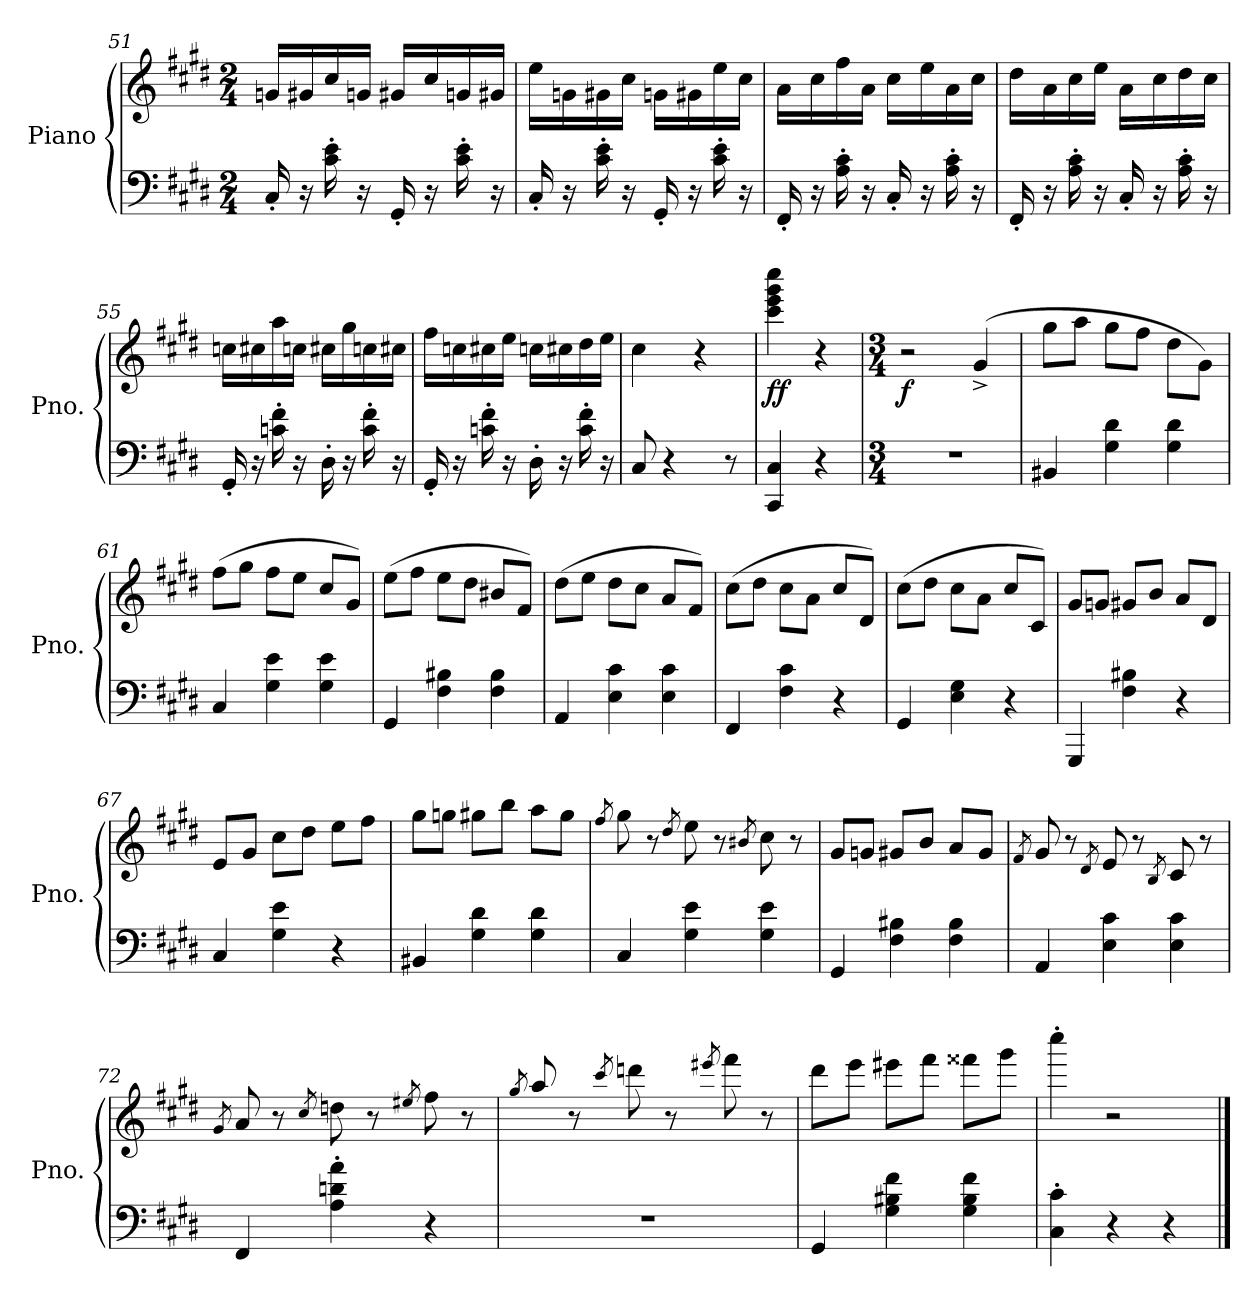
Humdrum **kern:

**kern	**kern	**dynam
*part1	*part1	*part1
*staff2	*staff1	*staff1/2
*I"Piano	*	*
*I'Pno.	*	*
*clefF4	*clefG2	*
*k[f#c#g#d#]	*k[f#c#g#d#]	*
*M2/4	*M2/4	*
*MM170	*MM170	*
=51	=51	=51
16C#'/	16gn/LL	.
16r	16g#X/	.
16c#\' 16e\'	16cc#/	.
16r	16gn/JJ	.
16GG#'/	16g#X/LL	.
16r	16cc#/	.
16c#\' 16e\'	16gn/	.
16r	16g#X/JJ	.
!!LO:LB:g=z
=52	=52	=52
16C#'/	16ee\LL	.
16r	16gn\	.
16c#\' 16e\'	16g#X\	.
16r	16cc#\JJ	.
16GG#'/	16gn\LL	.
16r	16g#X\	.
16c#\' 16e\'	16ee\	.
16r	16cc#\JJ	.
=53	=53	=53
16FF#'/	16a\LL	.
16r	16cc#\	.
16A\' 16c#\'	16ff#\	.
16r	16a\JJ	.
16C#'/	16cc#\LL	.
16r	16ee\	.
16A\' 16c#\'	16a\	.
16r	16cc#\JJ	.
=54	=54	=54
16FF#'/	16dd#\LL	.
16r	16a\	.
16A\' 16c#\'	16cc#\	.
16r	16ee\JJ	.
16C#'/	16a\LL	.
16r	16cc#\	.
16A\' 16c#\'	16dd#\	.
16r	16cc#\JJ	.
=55	=55	=55
16GG#'/	16ccn\LL	.
16r	16cc#X\	.
16cn\' 16f#\'	16aa\	.
16r	16ccn\JJ	.
16D#'\	16cc#X\LL	.
16r	16gg#\	.
16c\' 16f#\'	16ccn\	.
16r	16cc#X\JJ	.
!!LO:LB:g=z
=56	=56	=56
16GG#'/	16ff#\LL	.
16r	16ccn\	.
16cn\' 16f#\'	16cc#X\	.
16r	16ee\JJ	.
16D#'\	16ccn\LL	.
16r	16cc#X\	.
16c\' 16f#\'	16dd#\	.
16r	16ee\JJ	.
=57	=57	=57
8C#/	4cc#\	.
4r	.	.
.	4r	.
8r	.	.
=58	=58	=58
!	!	!LO:DY:b
4CC#/ 4C#/	4ccc#\ 4eee\ 4ggg#\ 4cccc#\	ff
4r	4r	.
=59	=59	=59
*M3/4	*M3/4	*
!	!	!LO:DY:b
2.r	2r	f
.	(4g#^/	.
=60	=60	=60
4BB#X/	8gg#\L	.
.	8aa\J	.
4G#\ 4d#\	8gg#\L	.
.	8ff#\J	.
4G#\ 4d#\	8dd#\L	.
.	8g#\J)	.
=61	=61	=61
*	*MM200	*
4C#/	(8ff#\L	.
.	8gg#\J	.
4G#\ 4e\	8ff#\L	.
.	8ee\J	.
4G#\ 4e\	8cc#/L	.
.	8g#/J)	.
!!LO:LB:g=z
=62	=62	=62
4GG#/	(8ee\L	.
.	8ff#\J	.
4F#\ 4B#X\	8ee\L	.
.	8dd#\J	.
4F#\ 4B#\	8b#X/L	.
.	8f#/J)	.
=63	=63	=63
4AA/	(8dd#\L	.
.	8ee\J	.
4E\ 4c#\	8dd#\L	.
.	8cc#\J	.
4E\ 4c#\	8a/L	.
.	8f#/J)	.
=64	=64	=64
4FF#/	(8cc#\L	.
.	8dd#\J	.
4F#\ 4c#\	8cc#\L	.
.	8a\J	.
4r	8cc#/L	.
.	8d#/J)	.
=65	=65	=65
4GG#/	(8cc#\L	.
.	8dd#\J	.
4E\ 4G#\	8cc#\L	.
.	8a\J	.
4r	8cc#/L	.
.	8c#/J)	.
=66	=66	=66
4GGG#/	8g#/L	.
.	8gn/J	.
4F#\ 4B#X\	8g#X/L	.
.	8b/J	.
4r	8a/L	.
.	8d#/J	.
=67	=67	=67
4C#/	8e/L	.
.	8g#/J	.
4G#\ 4e\	8cc#\L	.
.	8dd#\J	.
4r	8ee\L	.
.	8ff#\J	.
!!LO:LB:g=z
=68	=68	=68
4BB#X/	8gg#\L	.
.	8ggn\J	.
4G#\ 4d#\	8gg#X\L	.
.	8bb\J	.
4G#\ 4d#\	8aa\L	.
.	8gg#\J	.
=69	=69	=69
.	8qff#/	.
4C#/	8gg#\	.
.	8r	.
.	8qdd#/	.
4G#\ 4e\	8ee\	.
.	8r	.
.	8qb#X/	.
4G#\ 4e\	8cc#\	.
.	8r	.
=70	=70	=70
4GG#/	8g#/L	.
.	8gn/J	.
4F#\ 4B#X\	8g#X/L	.
.	8b/J	.
4F#\ 4B#\	8a/L	.
.	8g#/J	.
=71	=71	=71
.	8qf#/	.
4AA/	8g#/	.
.	8r	.
.	8qd#/	.
4E\ 4c#\	8e/	.
.	8r	.
.	8qB/	.
4E\ 4c#\	8c#/	.
.	8r	.
!!LO:LB:g=z
=72	=72	=72
.	8qg#/	.
4FF#/	8a/	.
.	8r	.
.	8qcc#/	.
4A\' 4dn\' 4a\'	8ddn\	.
.	8r	.
.	8qee#X/	.
4r	8ff#\	.
.	8r	.
=73	=73	=73
.	8qgg#/	.
2.r	8aa/	.
.	8r	.
.	8qccc#/	.
.	8dddn\	.
.	8r	.
.	8qeee#X/	.
.	8fff#\	.
.	8r	.
=74	=74	=74
4GG#/	8ddd#\L	.
.	8eee\J	.
4G#\ 4B#X\ 4f#\	8eee#X\L	.
.	8fff#\J	.
4G#\ 4B#\ 4f#\	8fff##X\L	.
.	8ggg#\J	.
=75	=75	=75
4C#\' 4c#\'	4cccc#'\	.
4r	2r	.
4r	.	.
==	==	==
*-	*-	*-
